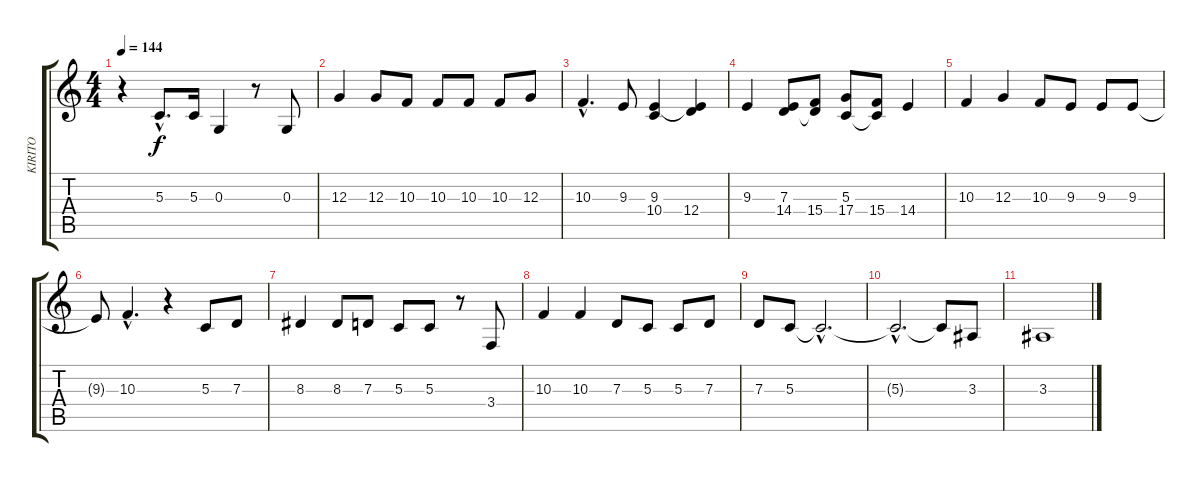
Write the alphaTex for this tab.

\track ("KIRITO" "KIRITO") {instrument lead6voice}
\staff {score tabs}
\tuning (E4 B3 G3 D3 A2 E2) {hide}
\ts (4 4)
\tempo 144
\clef g2
\ks c
r.4{dy f} 5.3{hac}.8{d} 5.3.16 0.3.4 r.8 0.3.8 |
12.3.4 12.3.8 10.3.8 10.3.8 10.3.8 10.3.8 12.3.8 |
10.3{hac}.4{d} 9.3.8 (9.3 10.4).4 (9.3{t} 12.4).4 |
9.3.4 (7.3 14.4).8 (7.3{t} 15.4).8 (5.3 17.4).8 (5.3{t} 15.4).8 14.4.4 |
10.3.4 12.3.4 10.3.8 9.3.8 9.3.8 9.3.8 |
9.3{t}.8 10.3{hac}.4{d} r.4 5.3.8 7.3.8 |
8.3.4 8.3.8 7.3.8 5.3.8 5.3.8 r.8 3.4.8 |
10.3.4 10.3.4 7.3.8 5.3.8 5.3.8 7.3.8 |
7.3.8 5.3.8 5.3{hac t}.2{d} |
5.3{hac t}.2{d} 5.3{t}.8 3.3.8 |
3.3.1
